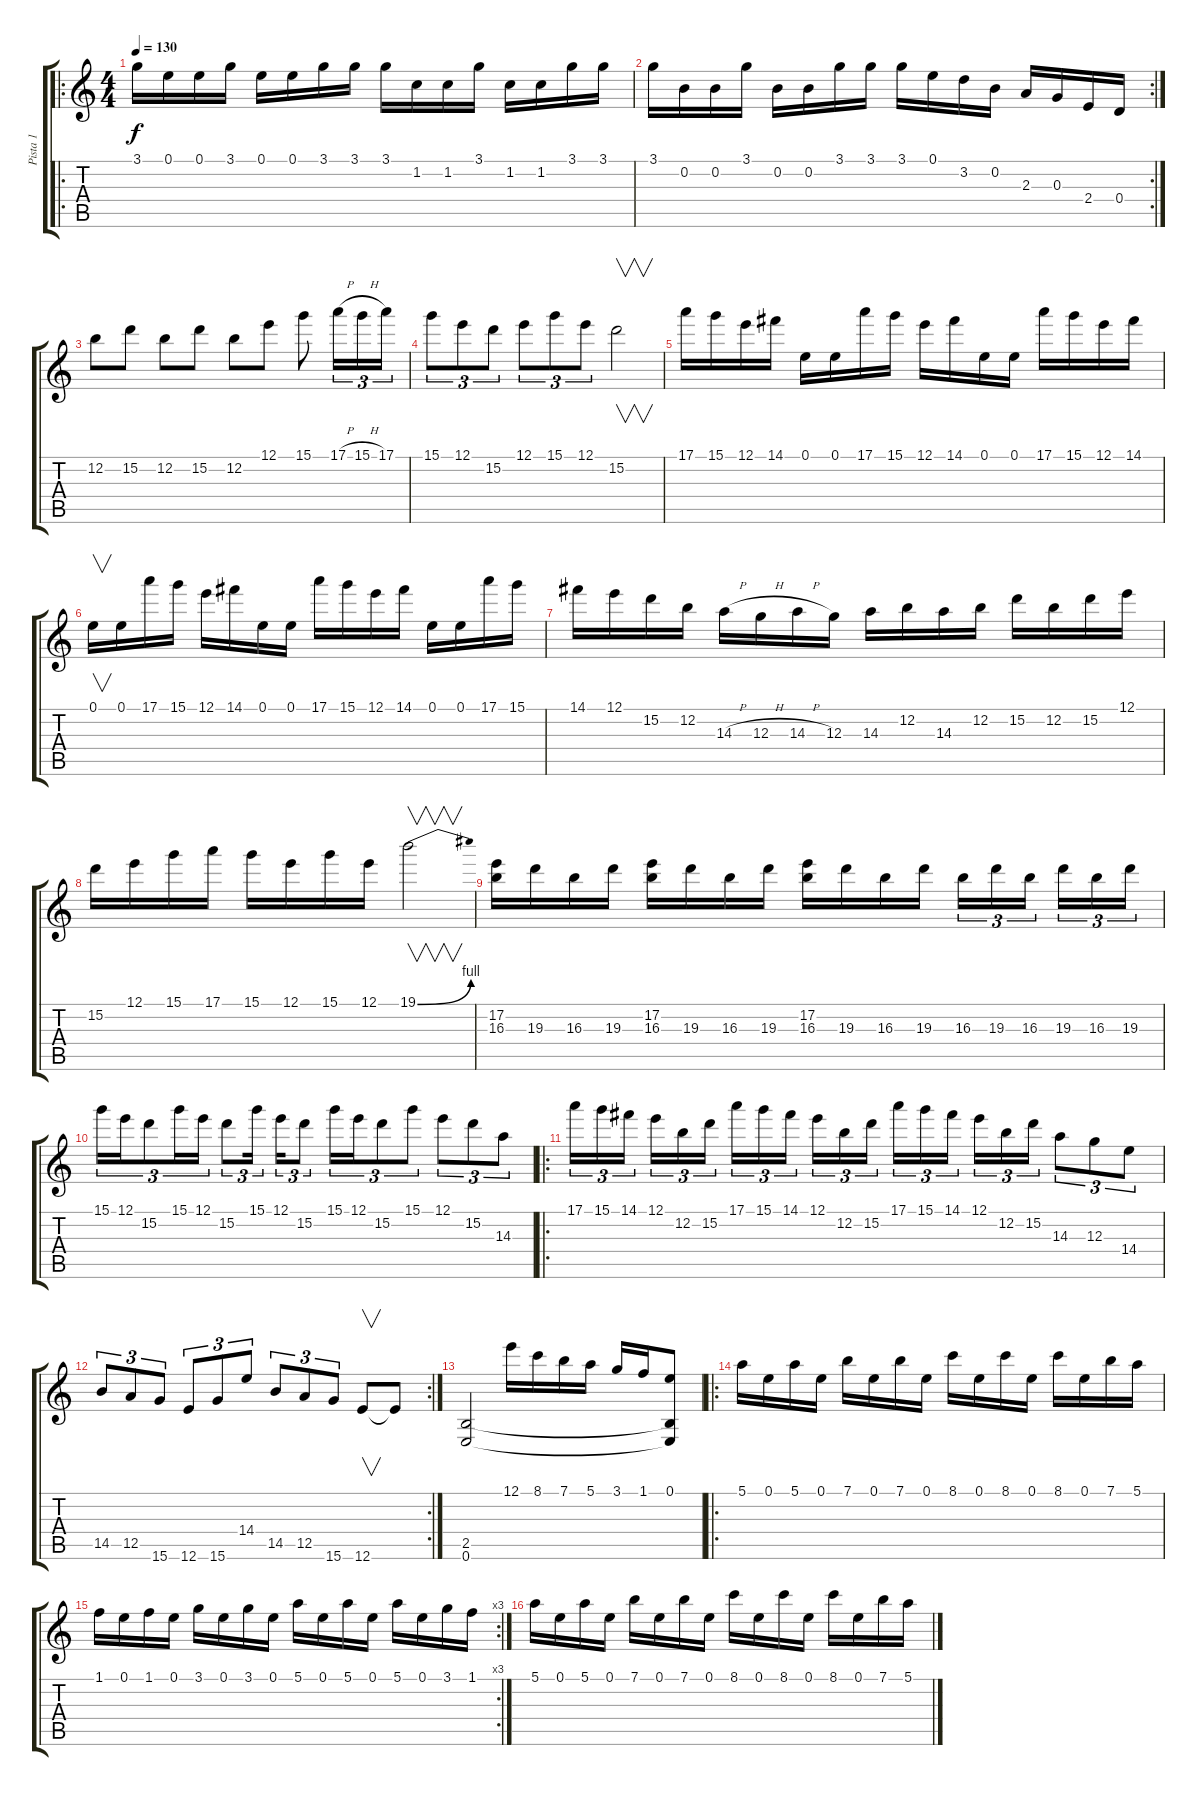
\track ("Pista 1" "Pista 1") {instrument distortionguitar}
\staff {score tabs}
\tuning (E4 B3 G3 D3 A2 E2) {hide}
\ro
\ts (4 4)
\tempo 130
\clef g2
\ks c
3.1.16{dy f} 0.1.16 0.1.16 3.1.16 0.1.16 0.1.16 3.1.16 3.1.16 3.1.16 1.2.16 1.2.16 3.1.16 1.2.16 1.2.16 3.1.16 3.1.16 |
\rc 2
3.1.16 0.2.16 0.2.16 3.1.16 0.2.16 0.2.16 3.1.16 3.1.16 3.1.16 0.1.16 3.2.16 0.2.16 2.3.16 0.3.16 2.4.16 0.4.16 |
12.2.8 15.2.8 12.2.8 15.2.8 12.2.8 12.1.8 15.1.8 17.1{h}.16{tu (3 2)} 15.1{h}.16{tu (3 2)} 17.1.16{tu (3 2)} |
15.1.8{tu (3 2)} 12.1.8{tu (3 2)} 15.2.8{tu (3 2)} 12.1.8{tu (3 2)} 15.1.8{tu (3 2)} 12.1.8{tu (3 2)} 15.2.2{v} |
17.1.16 15.1.16 12.1.16 14.1.16 0.1.16 0.1.16 17.1.16 15.1.16 12.1.16 14.1.16 0.1.16 0.1.16 17.1.16 15.1.16 12.1.16 14.1.16 |
0.1.16{v} 0.1.16 17.1.16 15.1.16 12.1.16 14.1.16 0.1.16 0.1.16 17.1.16 15.1.16 12.1.16 14.1.16 0.1.16 0.1.16 17.1.16 15.1.16 |
14.1.16 12.1.16 15.2.16 12.2.16 14.3{h}.16 12.3{h}.16 14.3{h}.16 12.3.16 14.3.16 12.2.16 14.3.16 12.2.16 15.2.16 12.2.16 15.2.16 12.1.16 |
15.2.16 12.1.16 15.1.16 17.1.16 15.1.16 12.1.16 15.1.16 12.1.16 19.1{be (bend 0 0 60 4)}.2{v} |
(17.2 16.3).16 19.3.16 16.3.16 19.3.16 (17.2 16.3).16 19.3.16 16.3.16 19.3.16 (17.2 16.3).16 19.3.16 16.3.16 19.3.16 16.3.16{tu (3 2)} 19.3.16{tu (3 2)} 16.3.16{tu (3 2)} 19.3.16{tu (3 2)} 16.3.16{tu (3 2)} 19.3.16{tu (3 2)} |
15.1.16{tu (3 2)} 12.1.16{tu (3 2)} 15.2.8{tu (3 2)} 15.1.16{tu (3 2)} 12.1.16{tu (3 2)} 15.2.8{tu (3 2)} 15.1.16{tu (3 2)} 12.1.16{tu (3 2)} 15.2.8{tu (3 2)} 15.1.16{tu (3 2)} 12.1.16{tu (3 2)} 15.2.8{tu (3 2)} 15.1.8{tu (3 2)} 12.1.8{tu (3 2)} 15.2.8{tu (3 2)} 14.3.8{tu (3 2)} |
\ro
17.1.16{tu (3 2)} 15.1.16{tu (3 2)} 14.1.16{tu (3 2)} 12.1.16{tu (3 2)} 12.2.16{tu (3 2)} 15.2.16{tu (3 2)} 17.1.16{tu (3 2)} 15.1.16{tu (3 2)} 14.1.16{tu (3 2)} 12.1.16{tu (3 2)} 12.2.16{tu (3 2)} 15.2.16{tu (3 2)} 17.1.16{tu (3 2)} 15.1.16{tu (3 2)} 14.1.16{tu (3 2)} 12.1.16{tu (3 2)} 12.2.16{tu (3 2)} 15.2.16{tu (3 2)} 14.3.8{tu (3 2)} 12.3.8{tu (3 2)} 14.4.8{tu (3 2)} |
\rc 2
14.5.8{tu (3 2)} 12.5.8{tu (3 2)} 15.6.8{tu (3 2)} 12.6.8{tu (3 2)} 15.6.8{tu (3 2)} 14.4.8{tu (3 2)} 14.5.8{tu (3 2)} 12.5.8{tu (3 2)} 15.6.8{tu (3 2)} 12.6.8{v} 12.6{t}.8 |
(2.5 0.6).2 12.1.16 8.1.16 7.1.16 5.1.16 3.1.16 1.1.16 (0.1 2.5{t} 0.6{t}).8 |
\ro
5.1.16 0.1.16 5.1.16 0.1.16 7.1.16 0.1.16 7.1.16 0.1.16 8.1.16 0.1.16 8.1.16 0.1.16 8.1.16 0.1.16 7.1.16 5.1.16 |
\rc 3
1.1.16 0.1.16 1.1.16 0.1.16 3.1.16 0.1.16 3.1.16 0.1.16 5.1.16 0.1.16 5.1.16 0.1.16 5.1.16 0.1.16 3.1.16 1.1.16 |
5.1.16 0.1.16 5.1.16 0.1.16 7.1.16 0.1.16 7.1.16 0.1.16 8.1.16 0.1.16 8.1.16 0.1.16 8.1.16 0.1.16 7.1.16 5.1.16
